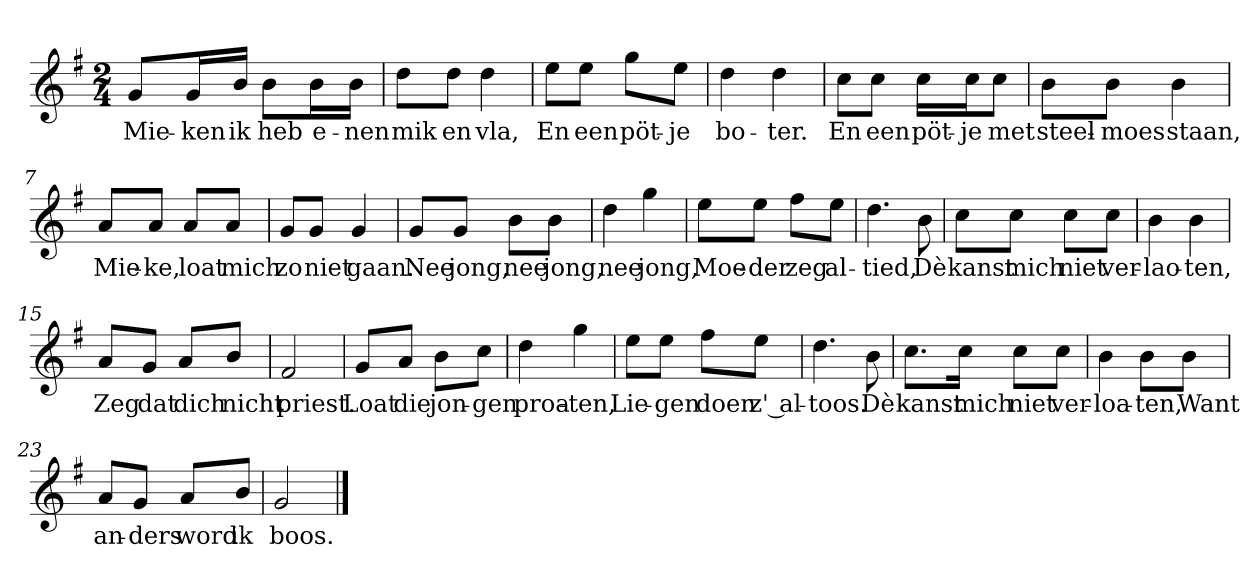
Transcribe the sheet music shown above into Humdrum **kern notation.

**kern	**text
*part1	*part1
*staff1	*staff1
*clefG2	*
*k[f#]	*
*G:	*
*M2/4	*
*MM120	*
=1	=1
8g/L	Mie-
16g/L	-ken
16b/JJ	ik
8b\L	heb
16b\L	e-
16b\JJ	-nen
=2	=2
8dd\L	mik
8dd\J	en
4dd	vla,
=3	=3
8ee\L	En
8ee\J	een
8gg\L	pöt-
8ee\J	-je
=4	=4
4dd	bo-
4dd	-ter.
=5	=5
8cc\L	En
8cc\J	een
16cc\LL	pöt-
16cc\J	-je
8cc\J	met
=6	=6
8b\L	steel-
8b\J	-moes
4b	staan,
=7	=7
8a/L	Mie-
8a/J	-ke,
8a/L	loat
8a/J	mich
=8	=8
8g/L	zo
8g/J	niet
4g	gaan.
=9	=9
8g/L	Nee
8g/J	jong,
8b\L	nee
8b\J	jong,
=10	=10
4dd	nee
4gg	jong,
=11	=11
8ee\L	Moe-
8ee\J	-der
8ff#\L	zeg
8ee\J	al-
=12	=12
4.dd	-tied,
8b	Dè
=13	=13
8cc\L	kanst
8cc\J	mich
8cc\L	niet
8cc\J	ver-
=14	=14
4b	-lao-
4b	-ten,
=15	=15
8a/L	Zeg
8g/J	dat
8a/L	dich
8b/J	nicht
=16	=16
2f#	priest.
=17	=17
8g/L	Loat
8a/J	die
8b\L	jon-
8cc\J	-gen
=18	=18
4dd	proa-
4gg	-ten,
=19	=19
8ee\L	Lie-
8ee\J	-gen
8ff#\L	doen
8ee\J	z' al-
=20	=20
4.dd	-toos.
8b	Dè
=21	=21
8.cc\L	kanst
16cc\Jk	mich
8cc\L	niet
8cc\J	ver-
=22	=22
4b	-loa-
8b\L	-ten,
8b\J	Want
=23	=23
8a/L	an-
8g/J	-ders
8a/L	word
8b/J	ik
=24	=24
2g	boos.
==	==
*-	*-
